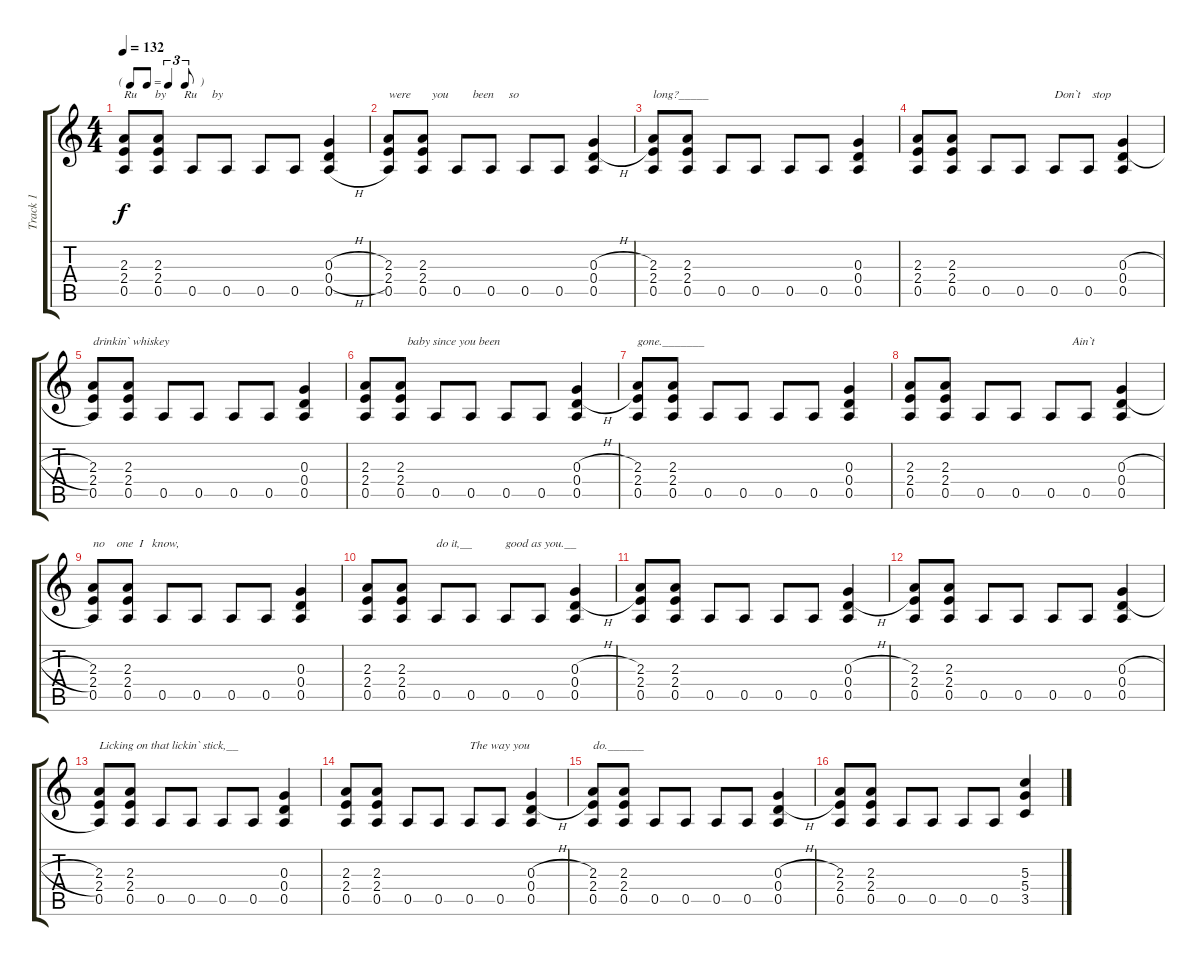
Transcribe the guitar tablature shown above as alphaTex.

\track ("Track 1" "Track 1") {instrument distortionguitar}
\staff {score tabs}
\tuning (E4 B3 G3 D3 A2 E2) {hide}
\ts (4 4)
\tf triplet8th
\tempo 132
\clef g2
\ks c
(2.3 2.4 0.5).8{txt "Ru      by      Ru     by" dy f} (2.3 2.4 0.5).8 0.5.8 0.5.8 0.5.8 0.5.8 (0.3{h} 0.4{h} 0.5{h}).4 |
(2.3 2.4 0.5).8{txt "were       you        been     so"} (2.3 2.4 0.5).8 0.5.8 0.5.8 0.5.8 0.5.8 (0.3{h} 0.4{h} 0.5).4 |
(2.3 2.4 0.5).8{txt "long?_____"} (2.3 2.4 0.5).8 0.5.8 0.5.8 0.5.8 0.5.8 (0.3 0.4 0.5).4 |
(2.3 2.4 0.5).8 (2.3 2.4 0.5).8 0.5.8 0.5.8 0.5.8{txt "Don`t    stop "} 0.5.8 (0.3{h} 0.4{h} 0.5).4 |
(2.3 2.4 0.5).8{txt "drinkin` whiskey"} (2.3 2.4 0.5).8 0.5.8 0.5.8 0.5.8 0.5.8 (0.3 0.4 0.5).4 |
(2.3 2.4 0.5).8{txt "              baby since you been  "} (2.3 2.4 0.5).8 0.5.8 0.5.8 0.5.8 0.5.8 (0.3{h} 0.4{h} 0.5).4 |
(2.3 2.4 0.5).8{txt "gone._______"} (2.3 2.4 0.5).8 0.5.8 0.5.8 0.5.8 0.5.8 (0.3 0.4 0.5).4 |
(2.3 2.4 0.5).8 (2.3 2.4 0.5).8 0.5.8 0.5.8 0.5.8{txt "       Ain`t"} 0.5.8 (0.3{h} 0.4{h} 0.5).4 |
(2.3 2.4 0.5).8{txt "no    one  I   know,"} (2.3 2.4 0.5).8 0.5.8 0.5.8 0.5.8 0.5.8 (0.3 0.4 0.5).4 |
(2.3 2.4 0.5).8 (2.3 2.4 0.5).8 0.5.8{txt "do it,__ "} 0.5.8 0.5.8{txt "good as you.__"} 0.5.8 (0.3{h} 0.4{h} 0.5).4 |
(2.3 2.4 0.5).8 (2.3 2.4 0.5).8 0.5.8 0.5.8 0.5.8 0.5.8 (0.3{h} 0.4{h} 0.5).4 |
(2.3 2.4 0.5).8 (2.3 2.4 0.5).8 0.5.8 0.5.8 0.5.8 0.5.8 (0.3{h} 0.4{h} 0.5).4 |
(2.3 2.4 0.5).8{txt "Licking on that lickin` stick,__"} (2.3 2.4 0.5).8 0.5.8 0.5.8 0.5.8 0.5.8 (0.3 0.4 0.5).4 |
(2.3 2.4 0.5).8 (2.3 2.4 0.5).8 0.5.8 0.5.8 0.5.8{txt "The way you"} 0.5.8 (0.3{h} 0.4{h} 0.5).4 |
(2.3 2.4 0.5).8{txt "do.______"} (2.3 2.4 0.5).8 0.5.8 0.5.8 0.5.8 0.5.8 (0.3{h} 0.4{h} 0.5).4 |
(2.3 2.4 0.5).8 (2.3 2.4 0.5).8 0.5.8 0.5.8 0.5.8 0.5.8 (5.3{sl} 5.4{sl} 3.5{sl}).4
